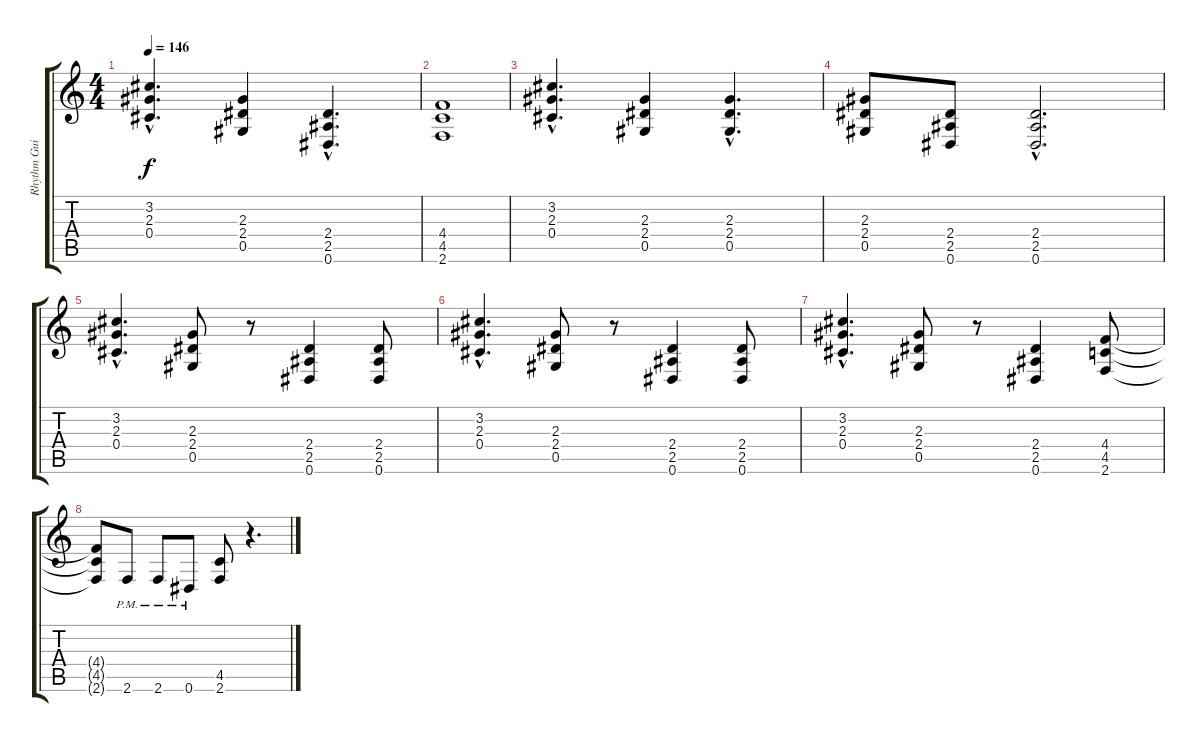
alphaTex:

\track ("Rhythm Guitar" "Rhythm Gui") {instrument distortionguitar}
\staff {score tabs}
\tuning (Eb4 Bb3 Gb3 Db3 Ab2 Eb2) {hide}
\ts (4 4)
\tempo 146
\clef g2
\ks c
(3.2{hac} 2.3{hac} 0.4{hac}).4{d dy f} (2.3 2.4 0.5).4 (2.4{hac} 2.5{hac} 0.6{hac}).4{d} |
(4.4 4.5 2.6).1 |
(3.2{hac} 2.3{hac} 0.4{hac}).4{d} (2.3 2.4 0.5).4 (2.3{hac} 2.4{hac} 0.5{hac}).4{d} |
(2.3 2.4 0.5).8 (2.4 2.5 0.6).8 (2.4{hac} 2.5{hac} 0.6{hac}).2{d} |
(3.2{hac} 2.3{hac} 0.4{hac}).4{d} (2.3 2.4 0.5).8 r.8 (2.4 2.5 0.6).4 (2.4 2.5 0.6).8 |
(3.2{hac} 2.3{hac} 0.4{hac}).4{d} (2.3 2.4 0.5).8 r.8 (2.4 2.5 0.6).4 (2.4 2.5 0.6).8 |
(3.2{hac} 2.3{hac} 0.4{hac}).4{d} (2.3 2.4 0.5).8 r.8 (2.4 2.5 0.6).4 (4.4 4.5 2.6).8 |
(4.4{t} 4.5{t} 2.6{t}).8 2.6{pm}.8 2.6{pm}.8 0.6{pm}.8 (4.5 2.6).8 r.4{d}
